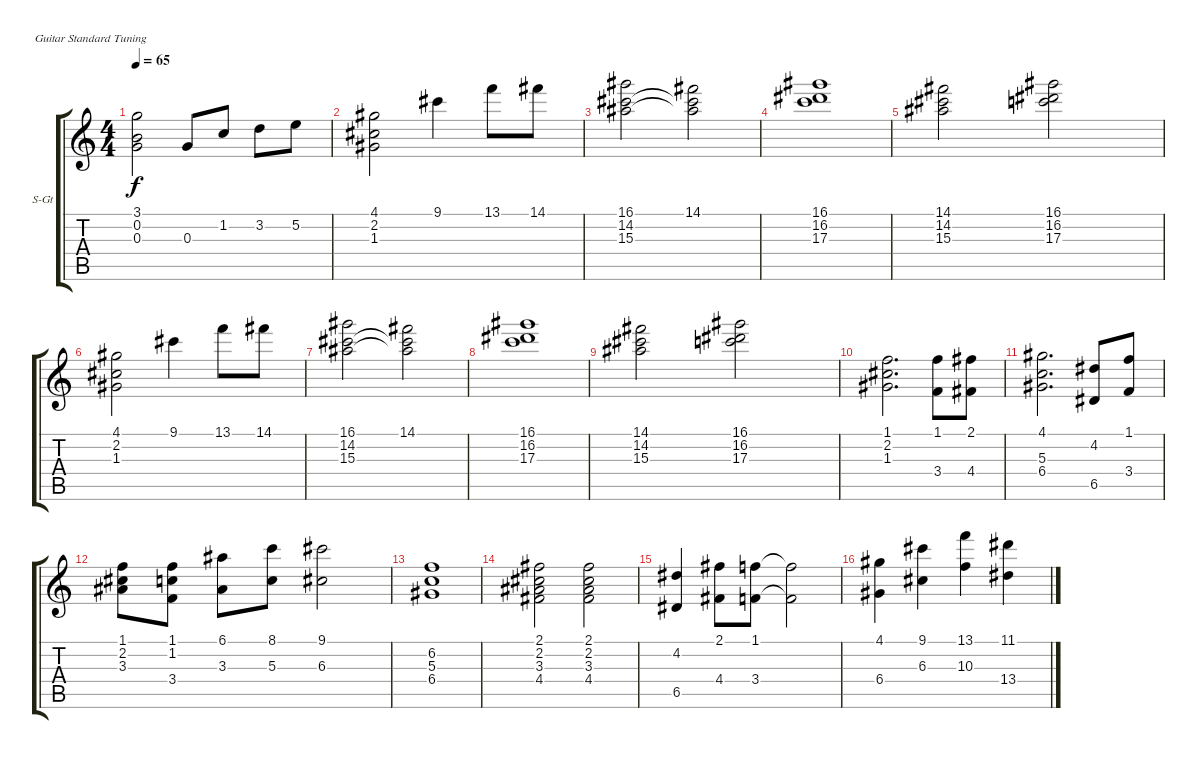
\bracketExtendMode groupsimilarinstruments
\firstSystemTrackNameOrientation horizontal
\otherSystemsTrackNameOrientation horizontal
\track ("ÏÒÀÖ" "S-Gt") {instrument stringensemble1}
\staff {score tabs}
\tuning (E4 B3 G3 D3 A2 E2)
\displaytranspose 12
\ts (4 4)
\tempo 65
\clef g2
\ks c
(3.1 0.2 0.3).2{dy f} 0.3.8 1.2.8 3.2.8 5.2.8 |
(4.1 2.2 1.3).2 9.1.4 13.1.8 14.1.8 |
(16.1 14.2 15.3).2 (14.1 14.2{t} 15.3{t}).2 |
(16.1 16.2 17.3).1 |
(14.1 14.2 15.3).2 (16.1 16.2 17.3).2 |
(4.1 2.2 1.3).2 9.1.4 13.1.8 14.1.8 |
(16.1 14.2 15.3).2 (14.1 14.2{t} 15.3{t}).2 |
(16.1 16.2 17.3).1 |
(14.1 14.2 15.3).2 (16.1 16.2 17.3).2 |
(1.1 2.2 1.3).2{d} (1.1 3.4).8 (2.1 4.4).8 |
(4.1 5.3 6.4).2{d} (4.2 6.5).8 (1.1 3.4).8 |
(1.1 2.2 3.3).8 (1.1 1.2 3.4).8 (6.1 3.3).8 (8.1 5.3).8 (9.1 6.3).2 |
(6.2 5.3 6.4).1 |
(2.1 2.2 3.3 4.4).2 (2.1 2.2 3.3 4.4).2 |
(4.2 6.5).4 (2.1 4.4).8 (1.1 3.4).8 (1.1{t} 3.4{t}).2 |
(4.1 6.4).4 (9.1 6.3).4 (13.1 10.3).4 (11.1 13.4).4
